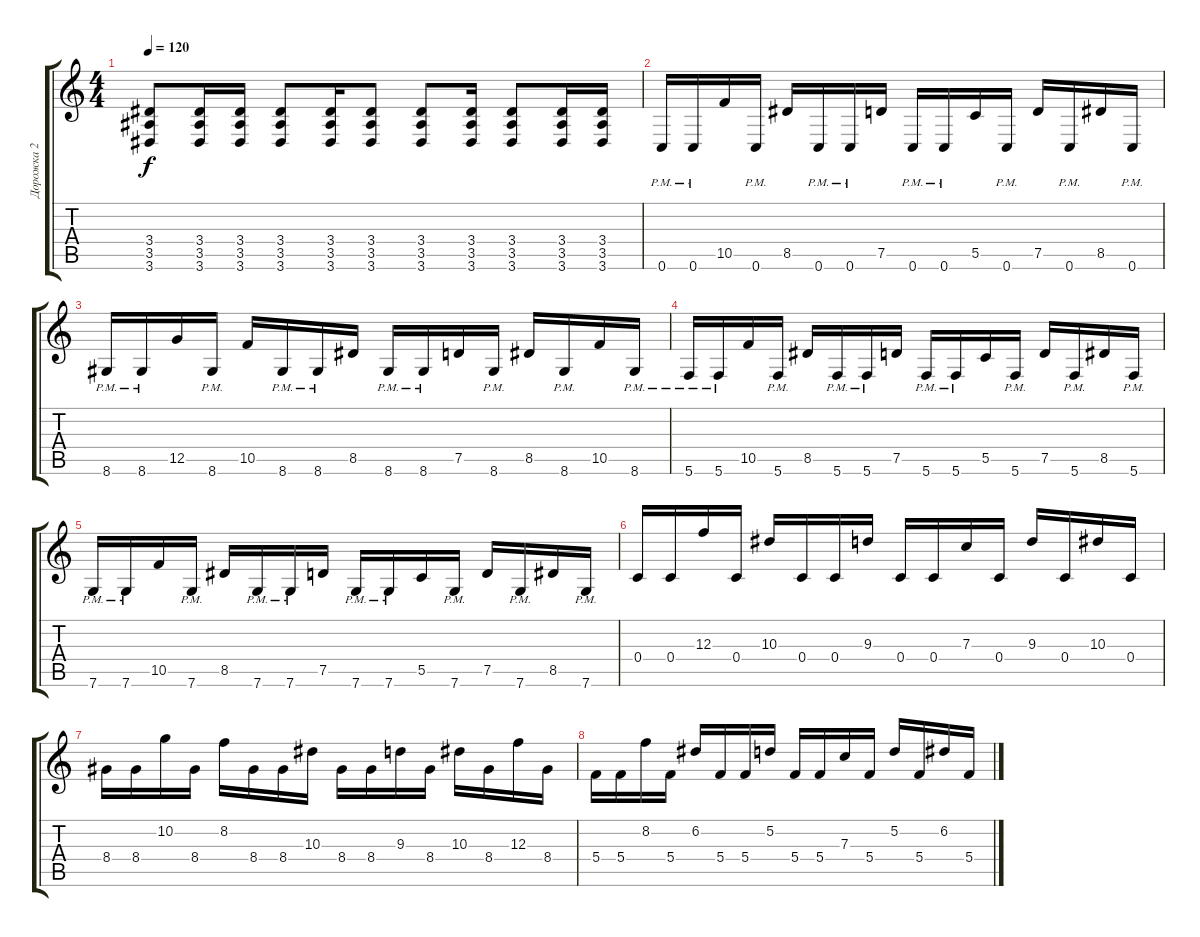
\track ("Дорожка 2" "Дорожка 2") {instrument distortionguitar}
\staff {score tabs}
\tuning (D4 A3 F3 C3 G2 C2) {hide}
\ts (4 4)
\tempo 120
\clef g2
\ks c
(3.4 3.5 3.6).8{dy f} (3.4 3.5 3.6).16 (3.4 3.5 3.6).16 (3.4 3.5 3.6).8 (3.4 3.5 3.6).16 (3.4 3.5 3.6).8 (3.4 3.5 3.6).8 (3.4 3.5 3.6).16 (3.4 3.5 3.6).8 (3.4 3.5 3.6).16 (3.4 3.5 3.6).16 |
0.6{pm}.16 0.6{pm}.16 10.5.16 0.6{pm}.16 8.5.16 0.6{pm}.16 0.6{pm}.16 7.5.16 0.6{pm}.16 0.6{pm}.16 5.5.16 0.6{pm}.16 7.5.16 0.6{pm}.16 8.5.16 0.6{pm}.16 |
8.6{pm}.16 8.6{pm}.16 12.5.16 8.6{pm}.16 10.5.16 8.6{pm}.16 8.6{pm}.16 8.5.16 8.6{pm}.16 8.6{pm}.16 7.5.16 8.6{pm}.16 8.5.16 8.6{pm}.16 10.5.16 8.6{pm}.16 |
5.6{pm}.16 5.6{pm}.16 10.5.16 5.6{pm}.16 8.5.16 5.6{pm}.16 5.6{pm}.16 7.5.16 5.6{pm}.16 5.6{pm}.16 5.5.16 5.6{pm}.16 7.5.16 5.6{pm}.16 8.5.16 5.6{pm}.16 |
7.6{pm}.16 7.6{pm}.16 10.5.16 7.6{pm}.16 8.5.16 7.6{pm}.16 7.6{pm}.16 7.5.16 7.6{pm}.16 7.6{pm}.16 5.5.16 7.6{pm}.16 7.5.16 7.6{pm}.16 8.5.16 7.6{pm}.16 |
0.4.16 0.4.16 12.3.16 0.4.16 10.3.16 0.4.16 0.4.16 9.3.16 0.4.16 0.4.16 7.3.16 0.4.16 9.3.16 0.4.16 10.3.16 0.4.16 |
8.4.16 8.4.16 10.2.16 8.4.16 8.2.16 8.4.16 8.4.16 10.3.16 8.4.16 8.4.16 9.3.16 8.4.16 10.3.16 8.4.16 12.3.16 8.4.16 |
5.4.16 5.4.16 8.2.16 5.4.16 6.2.16 5.4.16 5.4.16 5.2.16 5.4.16 5.4.16 7.3.16 5.4.16 5.2.16 5.4.16 6.2.16 5.4.16
